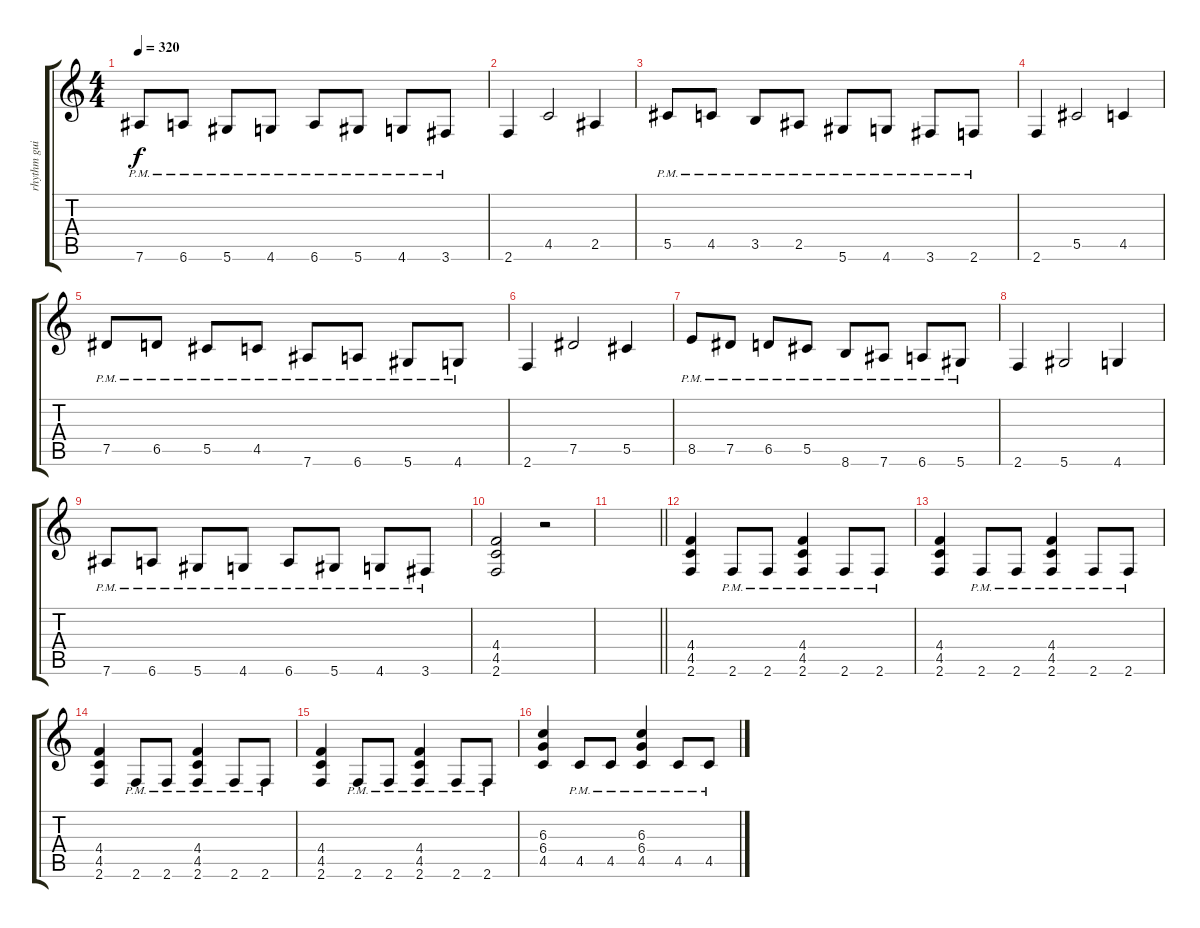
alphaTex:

\track ("rhythm guitar" "rhythm gui") {instrument distortionguitar}
\staff {score tabs}
\tuning (Eb4 Bb3 Gb3 Db3 Ab2 Eb2) {hide}
\ts (4 4)
\tempo 320
\clef g2
\ks c
7.6{pm}.8{dy f} 6.6{pm}.8 5.6{pm}.8 4.6{pm}.8 6.6{pm}.8 5.6{pm}.8 4.6{pm}.8 3.6{pm}.8 |
2.6.4 4.5.2 2.5.4 |
5.5{pm}.8 4.5{pm}.8 3.5{pm}.8 2.5{pm}.8 5.6{pm}.8 4.6{pm}.8 3.6{pm}.8 2.6{pm}.8 |
2.6.4 5.5.2 4.5.4 |
7.5{pm}.8 6.5{pm}.8 5.5{pm}.8 4.5{pm}.8 7.6{pm}.8 6.6{pm}.8 5.6{pm}.8 4.6{pm}.8 |
2.6.4 7.5.2 5.5.4 |
8.5{pm}.8 7.5{pm}.8 6.5{pm}.8 5.5{pm}.8 8.6{pm}.8 7.6{pm}.8 6.6{pm}.8 5.6{pm}.8 |
2.6.4 5.6.2 4.6.4 |
7.6{pm}.8 6.6{pm}.8 5.6{pm}.8 4.6{pm}.8 6.6{pm}.8 5.6{pm}.8 4.6{pm}.8 3.6{pm}.8 |
(4.4 4.5 2.6).2 r.2 |
\barLineRight lightlight
|
(4.4 4.5 2.6).4 2.6{pm}.8 2.6{pm}.8 (4.4 4.5 2.6{pm}).4 2.6{pm}.8 2.6{pm}.8 |
(4.4 4.5 2.6).4 2.6{pm}.8 2.6{pm}.8 (4.4 4.5 2.6{pm}).4 2.6{pm}.8 2.6{pm}.8 |
(4.4 4.5 2.6).4 2.6{pm}.8 2.6{pm}.8 (4.4 4.5 2.6{pm}).4 2.6{pm}.8 2.6{pm}.8 |
(4.4 4.5 2.6).4 2.6{pm}.8 2.6{pm}.8 (4.4 4.5 2.6{pm}).4 2.6{pm}.8 2.6{pm}.8 |
(6.3 6.4 4.5).4 4.5{pm}.8 4.5{pm}.8 (6.3 6.4 4.5{pm}).4 4.5{pm}.8 4.5{pm}.8
